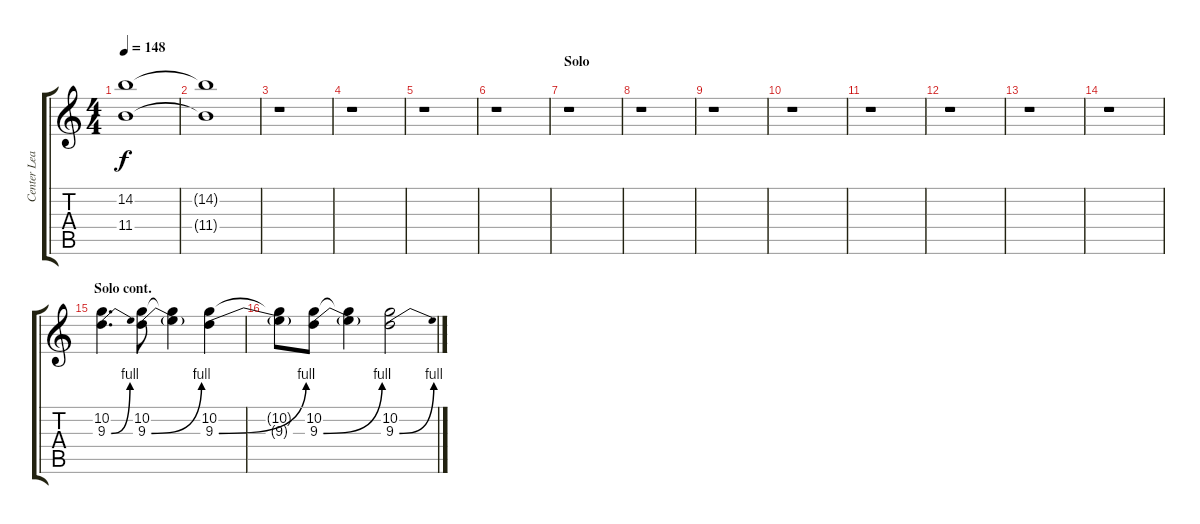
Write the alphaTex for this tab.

\track ("Center Lead 1" "Center Lea") {instrument overdrivenguitar}
\staff {score tabs}
\tuning (D4 A3 F3 C3 G2 C2) {hide}
\ts (4 4)
\tempo 148
\clef g2
\ks aminor
(14.2{t} 11.4{t}).1{dy f} |
(14.2{t} 11.4{t}).1 |
r.1 |
r.1 |
r.1 |
r.1 |
\section ("" "Solo")
r.1 |
r.1 |
r.1 |
r.1 |
r.1 |
r.1 |
r.1 |
r.1 |
\section ("" "Solo cont.")
(10.2 9.3{be (bend 0 0 60 4)}).4{d} (10.2 9.3{be (bend 0 0 60 4)}).8 (10.2{t} 9.3{t}).4 (10.2 9.3{be (bend 0 0 60 4)}).4 |
(10.2{t} 9.3{t}).8 (10.2 9.3{be (bend 0 0 60 4)}).8 (10.2{t} 9.3{t}).4 (10.2 9.3{be (bend 0 0 60 4)}).2
